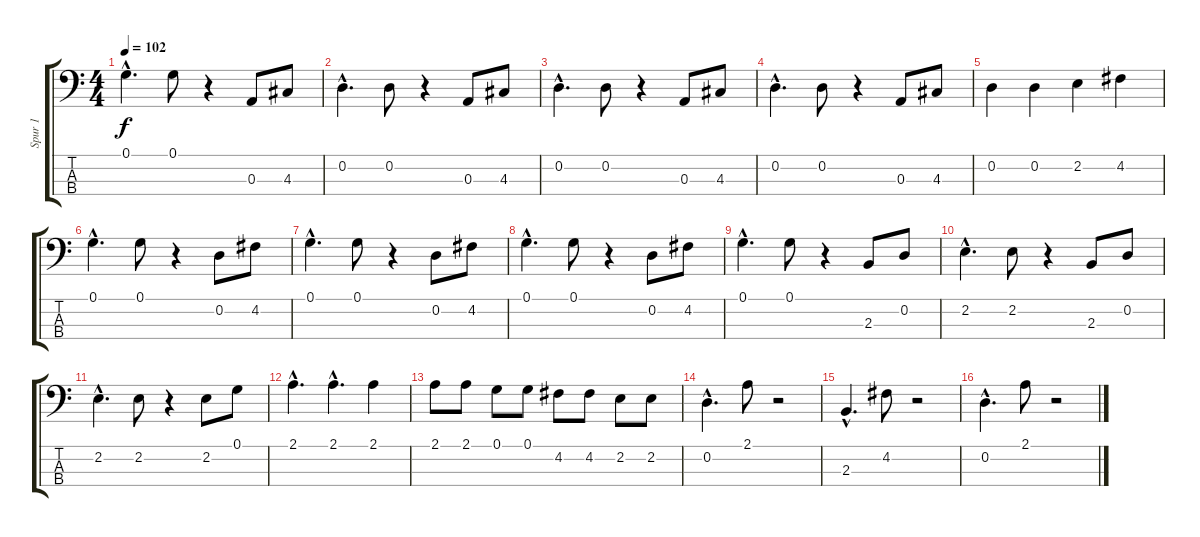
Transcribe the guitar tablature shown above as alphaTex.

\track ("Spur 1" "Spur 1") {instrument electricbassfinger}
\staff {score tabs}
\tuning (G2 D2 A1 E1) {hide}
\ts (4 4)
\tempo 102
\clef f4
\ks c
0.1{hac}.4{d dy f} 0.1.8 r.4 0.3.8 4.3.8 |
0.2{hac}.4{d} 0.2.8 r.4 0.3.8 4.3.8 |
0.2{hac}.4{d} 0.2.8 r.4 0.3.8 4.3.8 |
0.2{hac}.4{d} 0.2.8 r.4 0.3.8 4.3.8 |
0.2.4 0.2.4 2.2.4 4.2.4 |
0.1{hac}.4{d} 0.1.8 r.4 0.2.8 4.2.8 |
0.1{hac}.4{d} 0.1.8 r.4 0.2.8 4.2.8 |
0.1{hac}.4{d} 0.1.8 r.4 0.2.8 4.2.8 |
0.1{hac}.4{d} 0.1.8 r.4 2.3.8 0.2.8 |
2.2{hac}.4{d} 2.2.8 r.4 2.3.8 0.2.8 |
2.2{hac}.4{d} 2.2.8 r.4 2.2.8 0.1.8 |
2.1{hac}.4{d} 2.1{hac}.4{d} 2.1.4 |
2.1.8 2.1.8 0.1.8 0.1.8 4.2.8 4.2.8 2.2.8 2.2.8 |
0.2{hac}.4{d} 2.1.8 r.2 |
2.3{hac}.4{d} 4.2.8 r.2 |
0.2{hac}.4{d} 2.1.8 r.2
